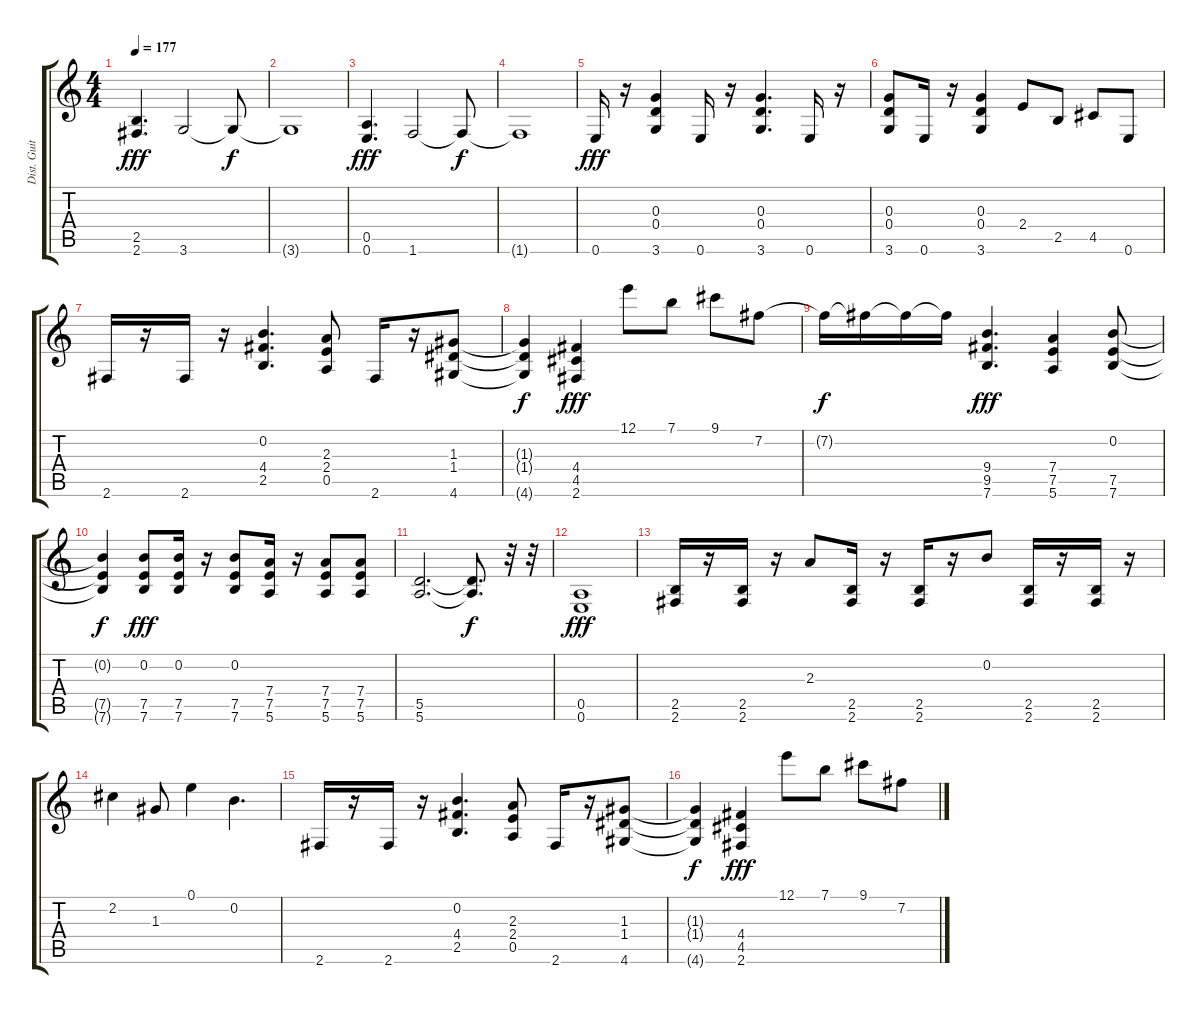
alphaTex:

\track ("Dist. Guitar 1" "Dist. Guit") {instrument distortionguitar}
\staff {score tabs}
\tuning (E4 B3 G3 D3 A2 E2) {hide}
\ts (4 4)
\tempo 177
\clef g2
\ks c
(2.5 2.6).4{d dy fff} 3.6.2 3.6{t}.8{dy f} |
3.6{t}.1 |
(0.5 0.6).4{d dy fff} 1.6.2 1.6{t}.8{dy f} |
1.6{t}.1 |
0.6.16{dy fff} r.16 (0.3 0.4 3.6).4 0.6.16 r.16 (0.3 0.4 3.6).4{d} 0.6.16 r.16 |
(0.3 0.4 3.6).8 0.6.16 r.16 (0.3 0.4 3.6).4 2.4.8 2.5.8 4.5.8 0.6.8 |
2.6.16 r.16 2.6.16 r.16 (0.2 4.4 2.5).4{d} (2.3 2.4 0.5).8 2.6.16 r.16 (1.3 1.4 4.6).8 |
(1.3{t} 1.4{t} 4.6{t}).4{dy f} (4.4 4.5 2.6).4{dy fff} 12.1.8 7.1.8 9.1.8 7.2.8 |
7.2{t}.16{dy f} 7.2{t}.16 7.2{t}.16 7.2{t}.16 (9.4 9.5 7.6).4{d dy fff} (7.4 7.5 5.6).4 (0.2 7.5 7.6).8 |
(0.2{t} 7.5{t} 7.6{t}).4{dy f} (0.2 7.5 7.6).8{dy fff} (0.2 7.5 7.6).16 r.16 (0.2 7.5 7.6).8 (7.4 7.5 5.6).16 r.16 (7.4 7.5 5.6).8 (7.4 7.5 5.6).8 |
(5.5 5.6).2{d} (5.5{t} 5.6{t}).8{d dy f} r.32 r.32 |
(0.5 0.6).1{dy fff} |
(2.5 2.6).16 r.16 (2.5 2.6).16 r.16 2.3.8 (2.5 2.6).16 r.16 (2.5 2.6).16 r.16 0.2.8 (2.5 2.6).16 r.16 (2.5 2.6).16 r.16 |
2.2.4 1.3.8 0.1.4 0.2.4{d} |
2.6.16 r.16 2.6.16 r.16 (0.2 4.4 2.5).4{d} (2.3 2.4 0.5).8 2.6.16 r.16 (1.3 1.4 4.6).8 |
(1.3{t} 1.4{t} 4.6{t}).4{dy f} (4.4 4.5 2.6).4{dy fff} 12.1.8 7.1.8 9.1.8 7.2.8
